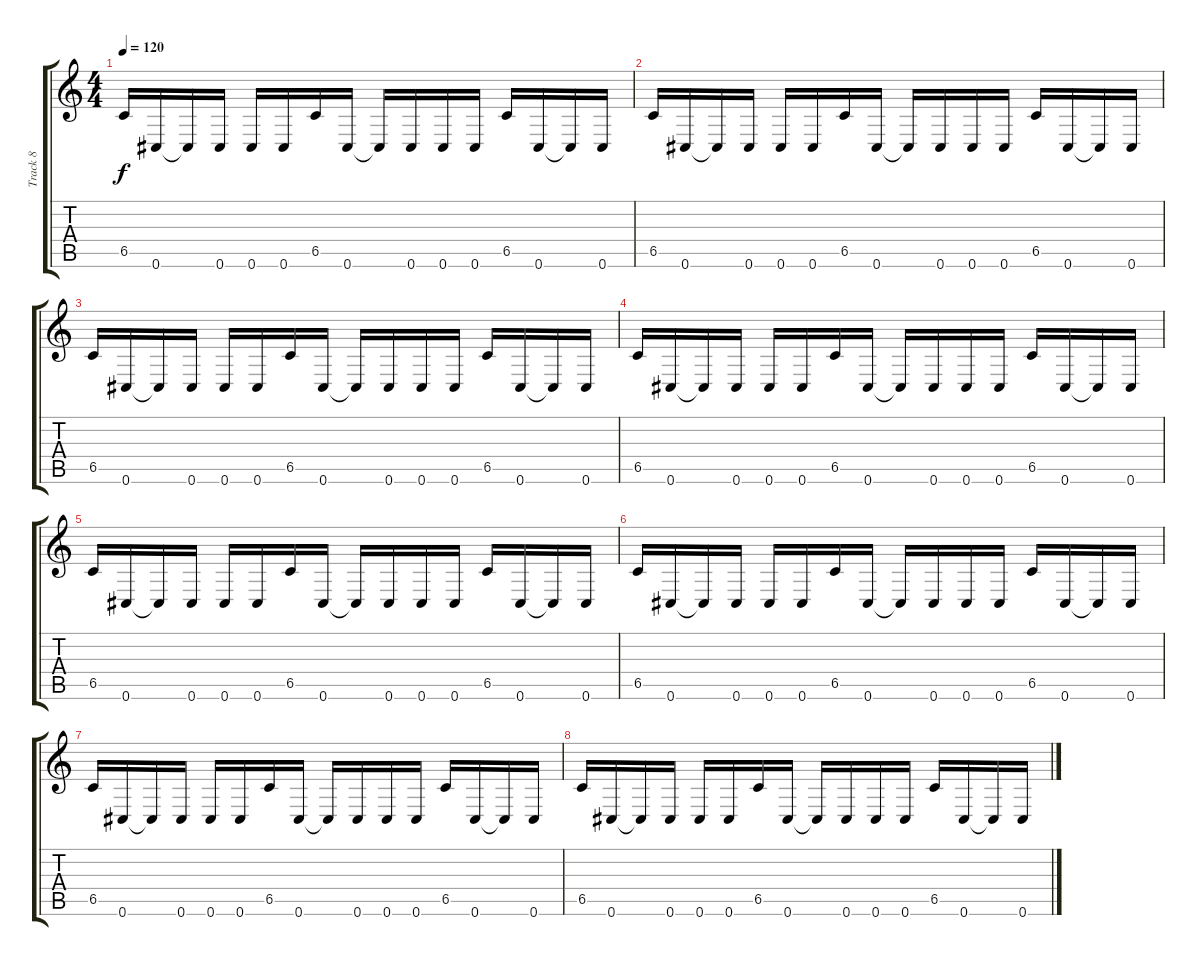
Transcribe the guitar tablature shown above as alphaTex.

\track ("Track 8" "Track 8") {instrument acousticguitarsteel}
\staff {score tabs}
\tuning (Db4 Ab3 E3 B2 Gb2 Db2) {hide}
\ts (4 4)
\tempo 120
\clef g2
\ks c
6.5.16{dy f} 0.6.16 0.6{t}.16 0.6.16 0.6.16 0.6.16 6.5.16 0.6.16 0.6{t}.16 0.6.16 0.6.16 0.6.16 6.5.16 0.6.16 0.6{t}.16 0.6.16 |
6.5.16 0.6.16 0.6{t}.16 0.6.16 0.6.16 0.6.16 6.5.16 0.6.16 0.6{t}.16 0.6.16 0.6.16 0.6.16 6.5.16 0.6.16 0.6{t}.16 0.6.16 |
6.5.16 0.6.16 0.6{t}.16 0.6.16 0.6.16 0.6.16 6.5.16 0.6.16 0.6{t}.16 0.6.16 0.6.16 0.6.16 6.5.16 0.6.16 0.6{t}.16 0.6.16 |
6.5.16 0.6.16 0.6{t}.16 0.6.16 0.6.16 0.6.16 6.5.16 0.6.16 0.6{t}.16 0.6.16 0.6.16 0.6.16 6.5.16 0.6.16 0.6{t}.16 0.6.16 |
6.5.16 0.6.16 0.6{t}.16 0.6.16 0.6.16 0.6.16 6.5.16 0.6.16 0.6{t}.16 0.6.16 0.6.16 0.6.16 6.5.16 0.6.16 0.6{t}.16 0.6.16 |
6.5.16 0.6.16 0.6{t}.16 0.6.16 0.6.16 0.6.16 6.5.16 0.6.16 0.6{t}.16 0.6.16 0.6.16 0.6.16 6.5.16 0.6.16 0.6{t}.16 0.6.16 |
6.5.16 0.6.16 0.6{t}.16 0.6.16 0.6.16 0.6.16 6.5.16 0.6.16 0.6{t}.16 0.6.16 0.6.16 0.6.16 6.5.16 0.6.16 0.6{t}.16 0.6.16 |
6.5.16 0.6.16 0.6{t}.16 0.6.16 0.6.16 0.6.16 6.5.16 0.6.16 0.6{t}.16 0.6.16 0.6.16 0.6.16 6.5.16 0.6.16 0.6{t}.16 0.6.16
